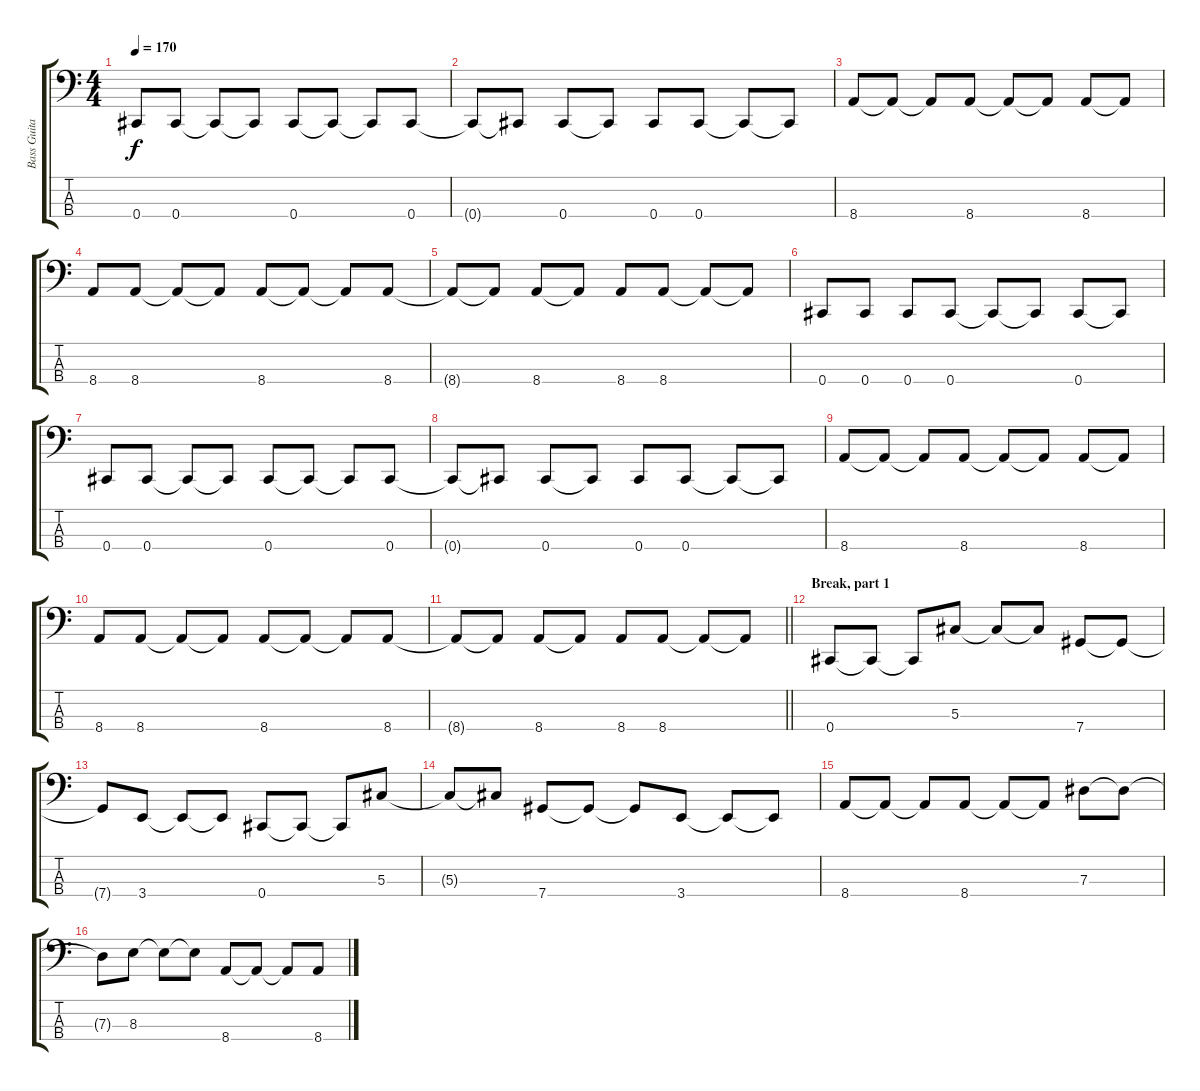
\track ("Bass Guitar" "Bass Guita") {instrument electricbassfinger}
\staff {score tabs}
\tuning (Gb2 Db2 Ab1 Db1) {hide}
\ts (4 4)
\tempo 170
\clef f4
\ks c
0.4.8{dy f} 0.4.8 0.4{t}.8 0.4{t}.8 0.4.8 0.4{t}.8 0.4{t}.8 0.4.8 |
0.4{t}.8 0.4{t}.8 0.4.8 0.4{t}.8 0.4.8 0.4.8 0.4{t}.8 0.4{t}.8 |
8.4.8 8.4{t}.8 8.4{t}.8 8.4.8 8.4{t}.8 8.4{t}.8 8.4.8 8.4{t}.8 |
8.4.8 8.4.8 8.4{t}.8 8.4{t}.8 8.4.8 8.4{t}.8 8.4{t}.8 8.4.8 |
8.4{t}.8 8.4{t}.8 8.4.8 8.4{t}.8 8.4.8 8.4.8 8.4{t}.8 8.4{t}.8 |
0.4.8 0.4.8 0.4.8 0.4.8 0.4{t}.8 0.4{t}.8 0.4.8 0.4{t}.8 |
0.4.8 0.4.8 0.4{t}.8 0.4{t}.8 0.4.8 0.4{t}.8 0.4{t}.8 0.4.8 |
0.4{t}.8 0.4{t}.8 0.4.8 0.4{t}.8 0.4.8 0.4.8 0.4{t}.8 0.4{t}.8 |
8.4.8 8.4{t}.8 8.4{t}.8 8.4.8 8.4{t}.8 8.4{t}.8 8.4.8 8.4{t}.8 |
8.4.8 8.4.8 8.4{t}.8 8.4{t}.8 8.4.8 8.4{t}.8 8.4{t}.8 8.4.8 |
\barLineRight lightlight
8.4{t}.8 8.4{t}.8 8.4.8 8.4{t}.8 8.4.8 8.4.8 8.4{t}.8 8.4{t}.8 |
\section ("" "Break, part 1")
0.4.8 0.4{t}.8 0.4{t}.8 5.3.8 5.3{t}.8 5.3{t}.8 7.4.8 7.4{t}.8 |
7.4{t}.8 3.4.8 3.4{t}.8 3.4{t}.8 0.4.8 0.4{t}.8 0.4{t}.8 5.3.8 |
5.3{t}.8 5.3{t}.8 7.4.8 7.4{t}.8 7.4{t}.8 3.4.8 3.4{t}.8 3.4{t}.8 |
8.4.8 8.4{t}.8 8.4{t}.8 8.4.8 8.4{t}.8 8.4{t}.8 7.3.8 7.3{t}.8 |
7.3{t}.8 8.3.8 8.3{t}.8 8.3{t}.8 8.4.8 8.4{t}.8 8.4{t}.8 8.4.8
